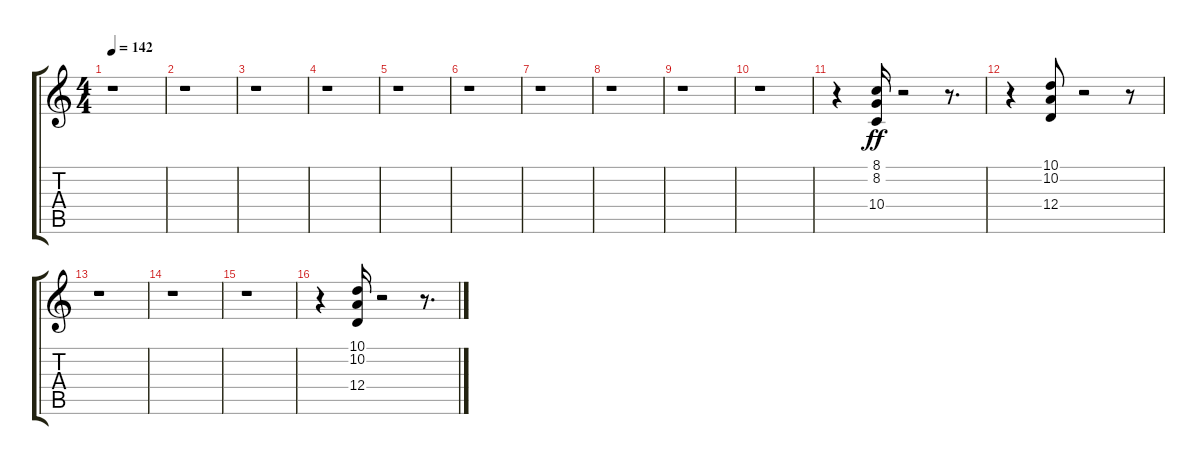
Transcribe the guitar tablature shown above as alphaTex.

\track "" {instrument orchestrahit}
\staff {score tabs}
\tuning (E4 B3 G3 D3 A2 E2) {hide}
\ts (4 4)
\tempo 142
\clef g2
\ks c
r.1{dy ff} |
r.1 |
r.1 |
r.1 |
r.1 |
r.1 |
r.1 |
r.1 |
r.1 |
r.1 |
r.4 (8.1 8.2 10.4).16 r.2 r.8{d} |
r.4 (10.1 10.2 12.4).8 r.2 r.8 |
r.1 |
r.1 |
r.1 |
r.4 (10.1 10.2 12.4).16 r.2 r.8{d}
